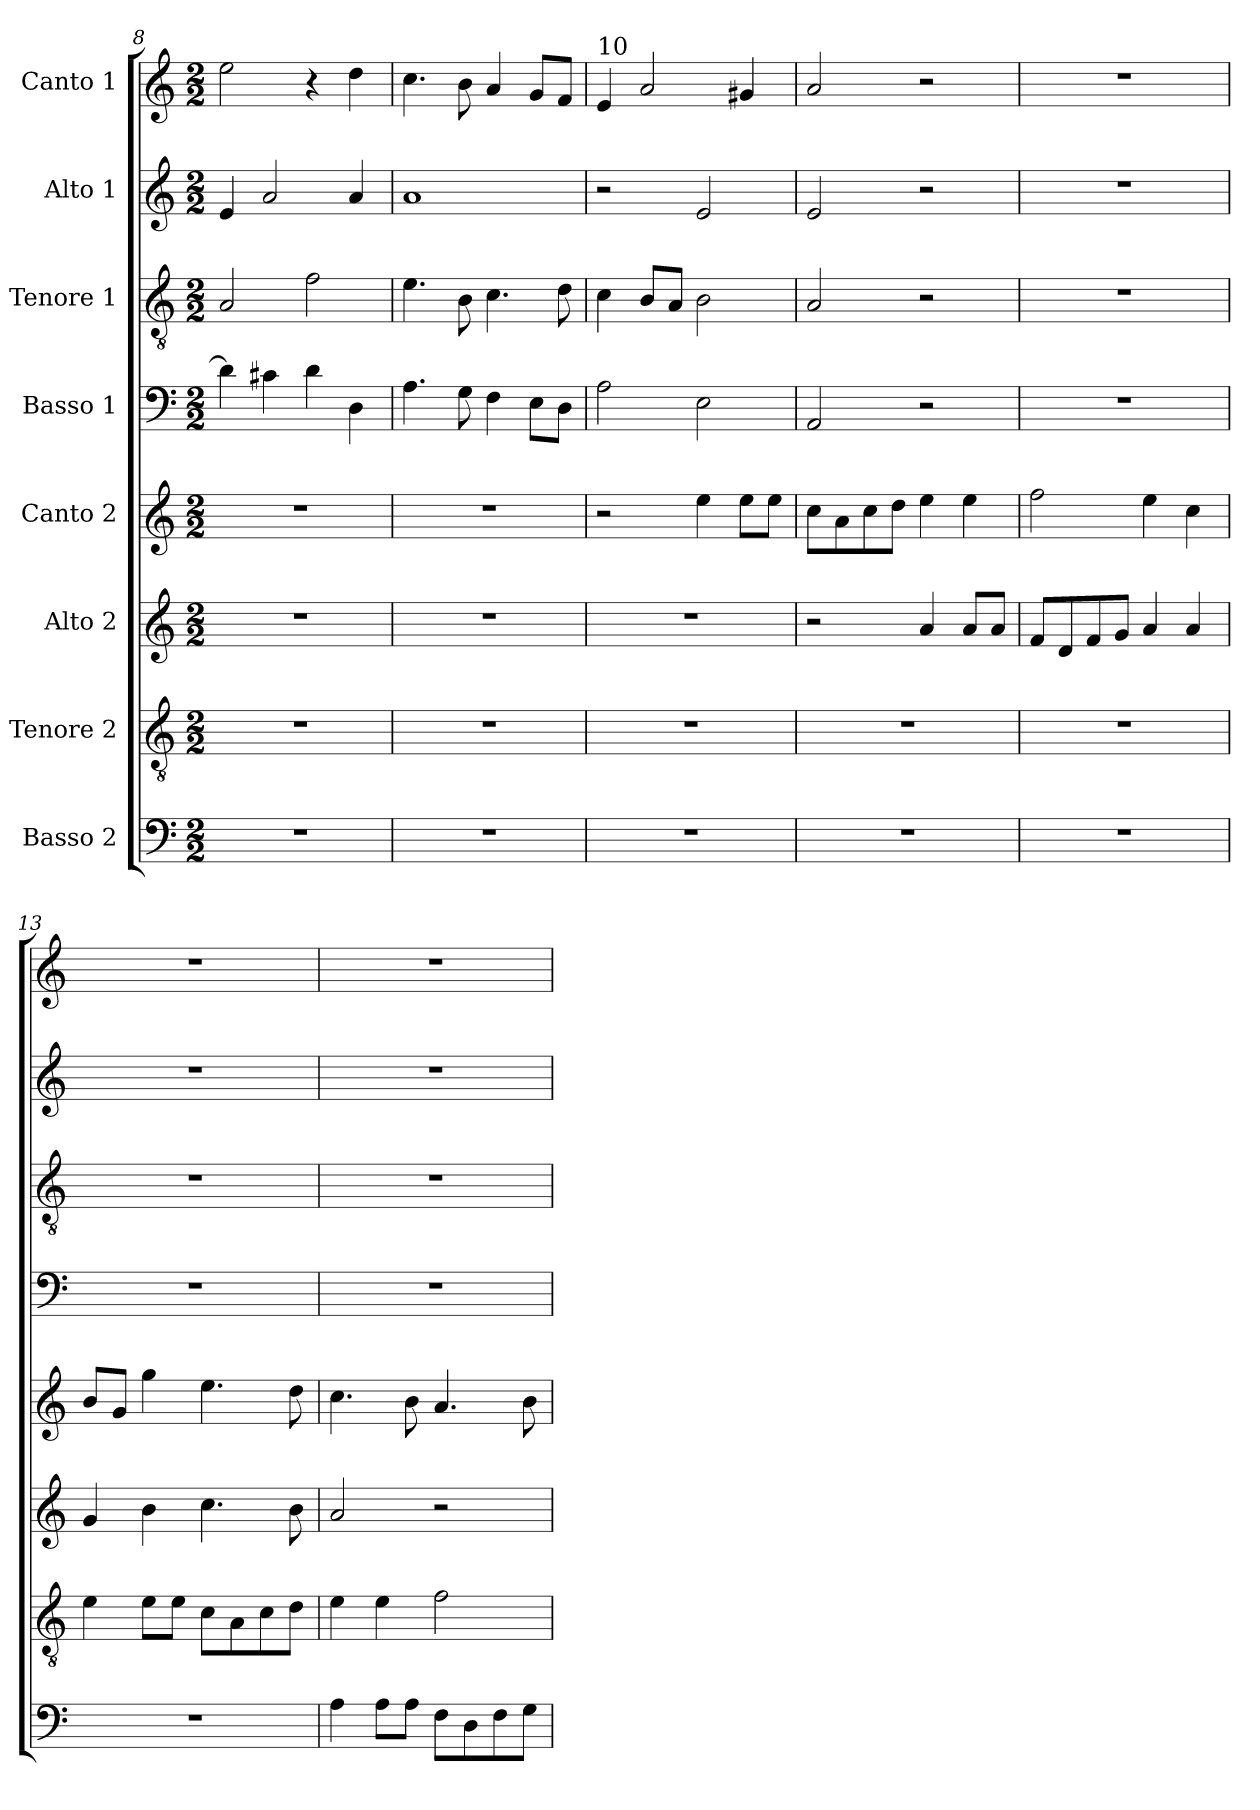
**kern	**kern	**kern	**kern	**kern	**kern	**kern	**kern
*part8	*part7	*part6	*part5	*part4	*part3	*part2	*part1
*staff8	*staff7	*staff6	*staff5	*staff4	*staff3	*staff2	*staff1
*I"Basso 2	*I"Tenore 2	*I"Alto 2	*I"Canto 2	*I"Basso 1	*I"Tenore 1	*I"Alto 1	*I"Canto 1
*clefF4	*clefGv2	*clefG2	*clefG2	*clefF4	*clefGv2	*clefG2	*clefG2
*k[]	*k[]	*k[]	*k[]	*k[]	*k[]	*k[]	*k[]
*M2/2	*M2/2	*M2/2	*M2/2	*M2/2	*M2/2	*M2/2	*M2/2
=8	=8	=8	=8	=8	=8	=8	=8
1r	1r	1r	1r	4d\]	2A/	4e/	2ee\
.	.	.	.	4c#X\	.	2a/	.
.	.	.	.	4d\	2f\	.	4r
.	.	.	.	4D\	.	4a/	4dd\
=9	=9	=9	=9	=9	=9	=9	=9
1r	1r	1r	1r	4.A\	4.e\	1a	4.cc\
.	.	.	.	8G\	8B\	.	8b\
.	.	.	.	4F\	4.c\	.	4a/
.	.	.	.	8E\L	.	.	8g/L
.	.	.	.	8D\J	8d\	.	8f/J
=10	=10	=10	=10	=10	=10	=10	=10
!	!	!	!	!	!	!	!LO:TX:a:t=10
1r	1r	1r	2r	2A\	4c\	2r	4e/
.	.	.	.	.	8B/L	.	2a/
.	.	.	.	.	8A/J	.	.
.	.	.	4ee\	2E\	2B\	2e/	.
.	.	.	8ee\L	.	.	.	4g#X/
.	.	.	8ee\J	.	.	.	.
!!LO:PB:g=z
=11	=11	=11	=11	=11	=11	=11	=11
1r	1r	2r	8cc\L	2AA/	2A/	2e/	2a/
.	.	.	8a\	.	.	.	.
.	.	.	8cc\	.	.	.	.
.	.	.	8dd\J	.	.	.	.
.	.	4a/	4ee\	2r	2r	2r	2r
.	.	8a/L	4ee\	.	.	.	.
.	.	8a/J	.	.	.	.	.
=12	=12	=12	=12	=12	=12	=12	=12
1r	1r	8f/L	2ff\	1r	1r	1r	1r
.	.	8d/	.	.	.	.	.
.	.	8f/	.	.	.	.	.
.	.	8g/J	.	.	.	.	.
.	.	4a/	4ee\	.	.	.	.
.	.	4a/	4cc\	.	.	.	.
=13	=13	=13	=13	=13	=13	=13	=13
1r	4e\	4g/	8b/L	1r	1r	1r	1r
.	.	.	8g/J	.	.	.	.
.	8e\L	4b\	4gg\	.	.	.	.
.	8e\J	.	.	.	.	.	.
.	8c\L	4.cc\	4.ee\	.	.	.	.
.	8A\	.	.	.	.	.	.
.	8c\	.	.	.	.	.	.
.	8d\J	8b\	8dd\	.	.	.	.
=14	=14	=14	=14	=14	=14	=14	=14
4A\	4e\	2a/	4.cc\	1r	1r	1r	1r
8A\L	4e\	.	.	.	.	.	.
8A\J	.	.	8b\	.	.	.	.
8F\L	2f\	2r	4.a/	.	.	.	.
8D\	.	.	.	.	.	.	.
8F\	.	.	.	.	.	.	.
8G\J	.	.	8b\	.	.	.	.
=	=	=	=	=	=	=	=
*-	*-	*-	*-	*-	*-	*-	*-
